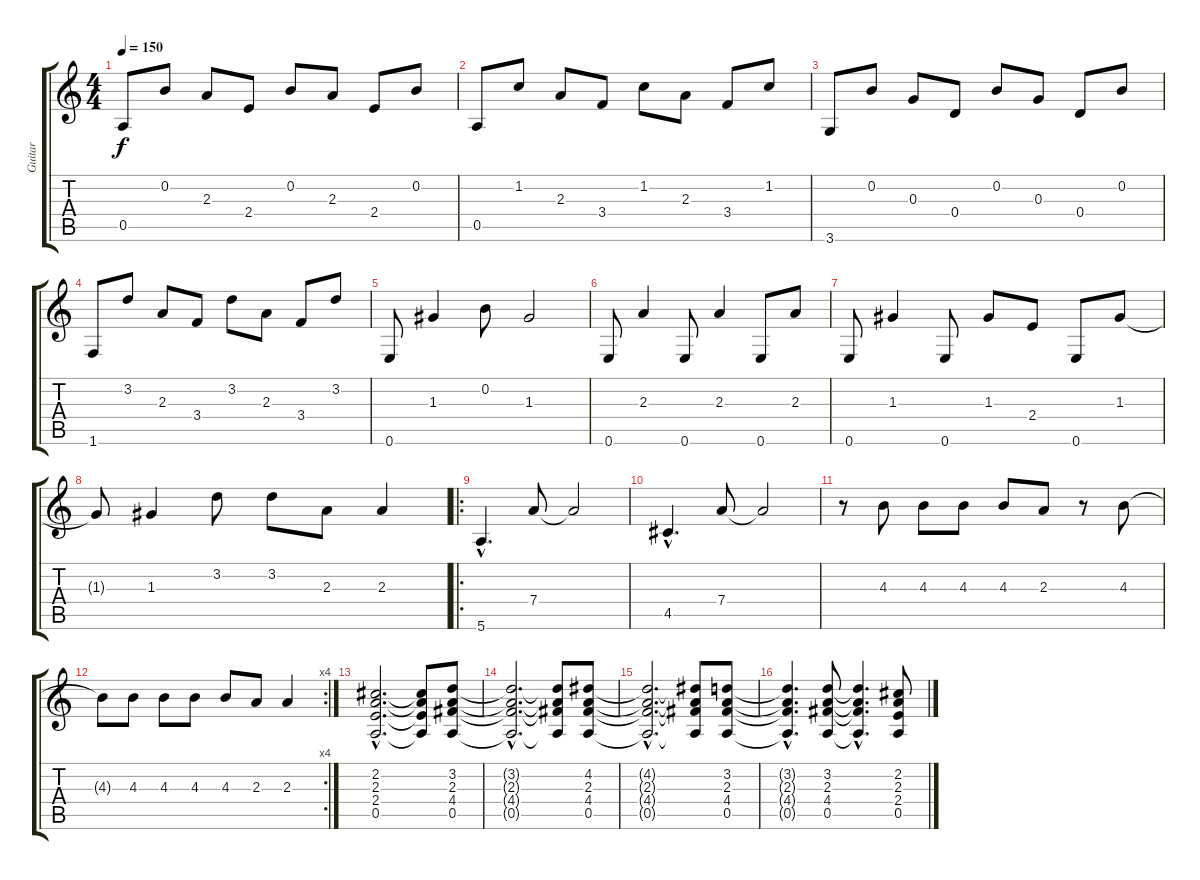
\track ("Guitar" "Guitar") {instrument distortionguitar}
\staff {score tabs}
\tuning (E4 B3 G3 D3 A2 E2) {hide}
\ts (4 4)
\tempo 150
\clef g2
\ks c
0.5.8{dy f} 0.2.8 2.3.8 2.4.8 0.2.8 2.3.8 2.4.8 0.2.8 |
0.5.8 1.2.8 2.3.8 3.4.8 1.2.8 2.3.8 3.4.8 1.2.8 |
3.6.8 0.2.8 0.3.8 0.4.8 0.2.8 0.3.8 0.4.8 0.2.8 |
1.6.8 3.2.8 2.3.8 3.4.8 3.2.8 2.3.8 3.4.8 3.2.8 |
0.6.8 1.3.4 0.2.8 1.3.2 |
0.6.8 2.3.4 0.6.8 2.3.4 0.6.8 2.3.8 |
0.6.8 1.3.4 0.6.8 1.3.8 2.4.8 0.6.8 1.3.8 |
1.3{t}.8 1.3.4 3.2.8 3.2.8 2.3.8 2.3.4 |
\ro
5.6{hac}.4{d} 7.4.8 7.4{t}.2 |
4.5{hac}.4{d} 7.4.8 7.4{t}.2 |
r.8 4.3.8 4.3.8 4.3.8 4.3.8 2.3.8 r.8 4.3.8 |
\rc 4
4.3{t}.8 4.3.8 4.3.8 4.3.8 4.3.8 2.3.8 2.3.4 |
(2.2{hac} 2.3{hac} 2.4{hac} 0.5{hac}).2{d} (2.2{t} 2.3{t} 2.4{t} 0.5{t}).8 (3.2 2.3 4.4 0.5).8 |
(3.2{hac t} 2.3{hac t} 4.4{hac t} 0.5{hac t}).2{d} (3.2{t} 2.3{t} 4.4{t} 0.5{t}).8 (4.2 2.3 4.4 0.5).8 |
(4.2{hac t} 2.3{hac t} 4.4{hac t} 0.5{hac t}).2{d} (4.2{t} 2.3{t} 4.4{t} 0.5{t}).8 (3.2 2.3 4.4 0.5).8 |
(3.2{hac t} 2.3{hac t} 4.4{hac t} 0.5{hac t}).4{d} (3.2 2.3 4.4 0.5).8 (3.2{hac t} 2.3{hac t} 4.4{hac t} 0.5{hac t}).4{d} (2.2 2.3 2.4 0.5).8
